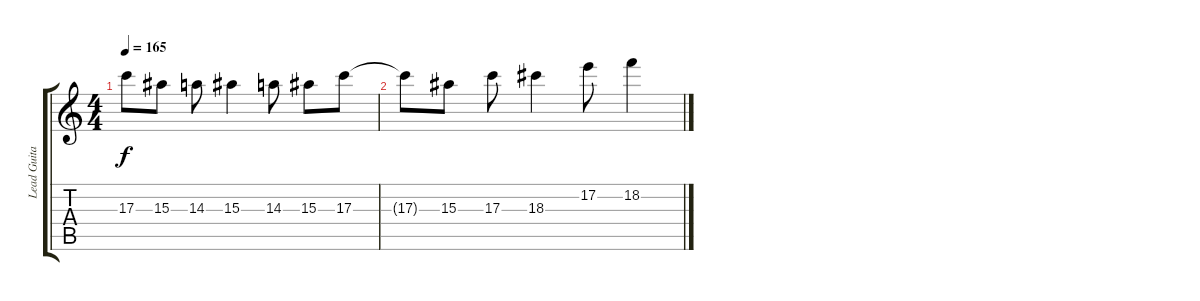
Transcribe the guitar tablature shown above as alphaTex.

\track ("Lead Guitar" "Lead Guita") {instrument distortionguitar}
\staff {score tabs}
\tuning (E4 B3 G3 D3 A2 D2) {hide}
\ts (4 4)
\tempo 165
\clef g2
\ks c
17.3.8{dy f} 15.3.8 14.3.8 15.3.4 14.3.8 15.3.8 17.3.8 |
17.3{t}.8 15.3.8 17.3.8 18.3.4 17.2.8 18.2.4
